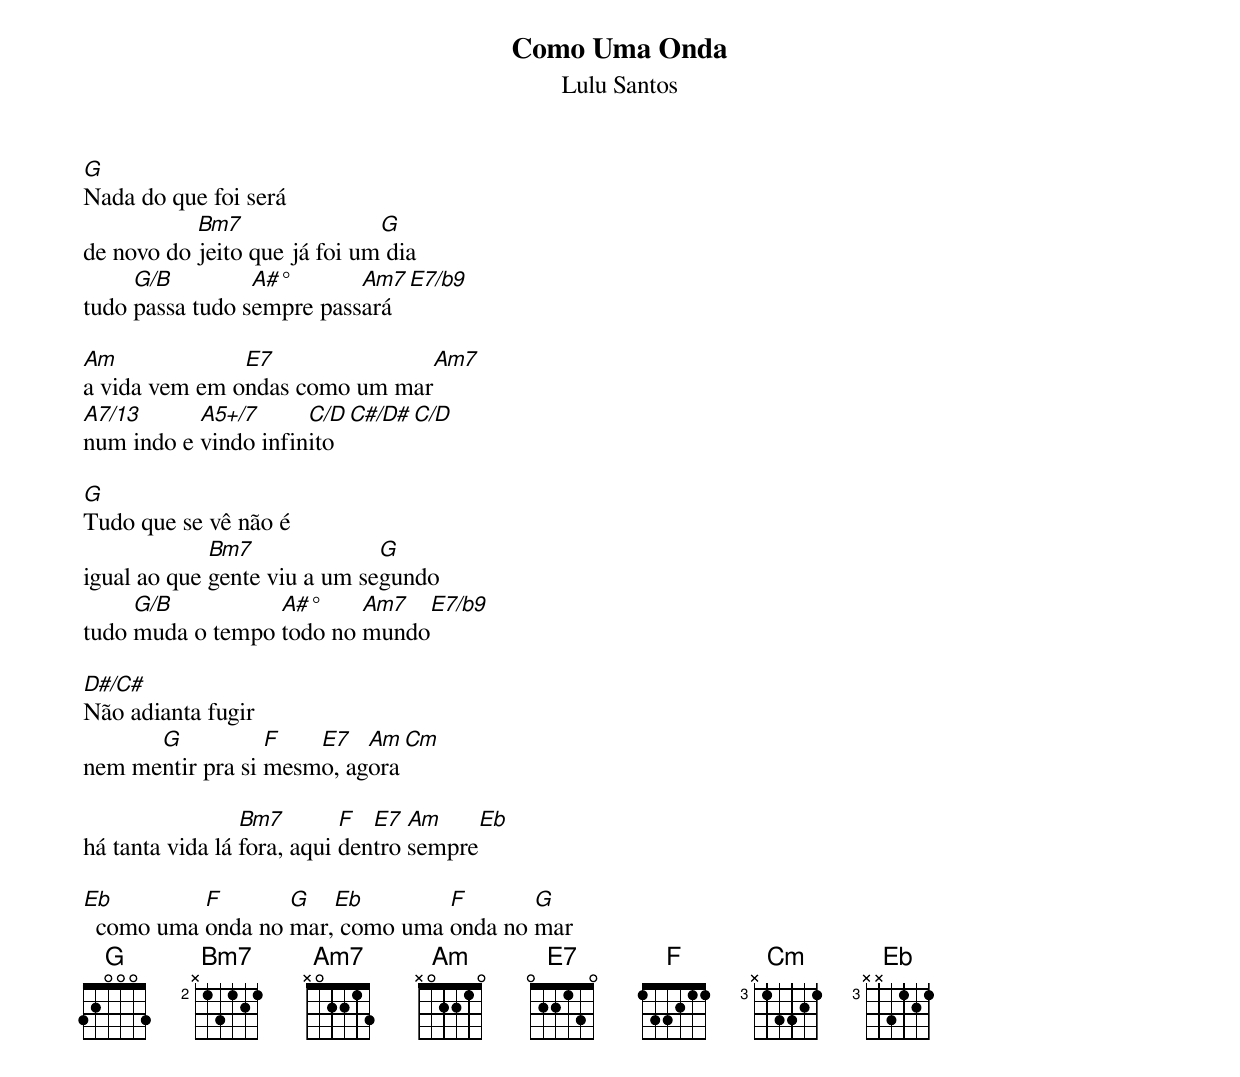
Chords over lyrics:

Como Uma Onda
Lulu Santos

G
Nada do que foi será
           Bm7                G
de novo do jeito que já foi um dia
     G/B         A#°       Am7 E7/b9
tudo passa tudo sempre passará

Am             E7              Am7
a vida vem em ondas como um mar
A7/13      A5+/7      C/D   C#/D#   C/D
num indo e vindo infinito

G
Tudo que se vê não é
             Bm7              G
igual ao que gente viu a um segundo
     G/B          A#°     Am7   E7/b9
tudo muda o tempo todo no mundo

D#/C#
Não adianta fugir
      G           F   E7   Am    Cm
nem mentir pra si mesmo, agora

                 Bm7        F  E7  Am       Eb
há tanta vida lá fora, aqui dentro sempre

Eb         F       G   Eb        F       G
  como uma onda no mar, como uma onda no mar
